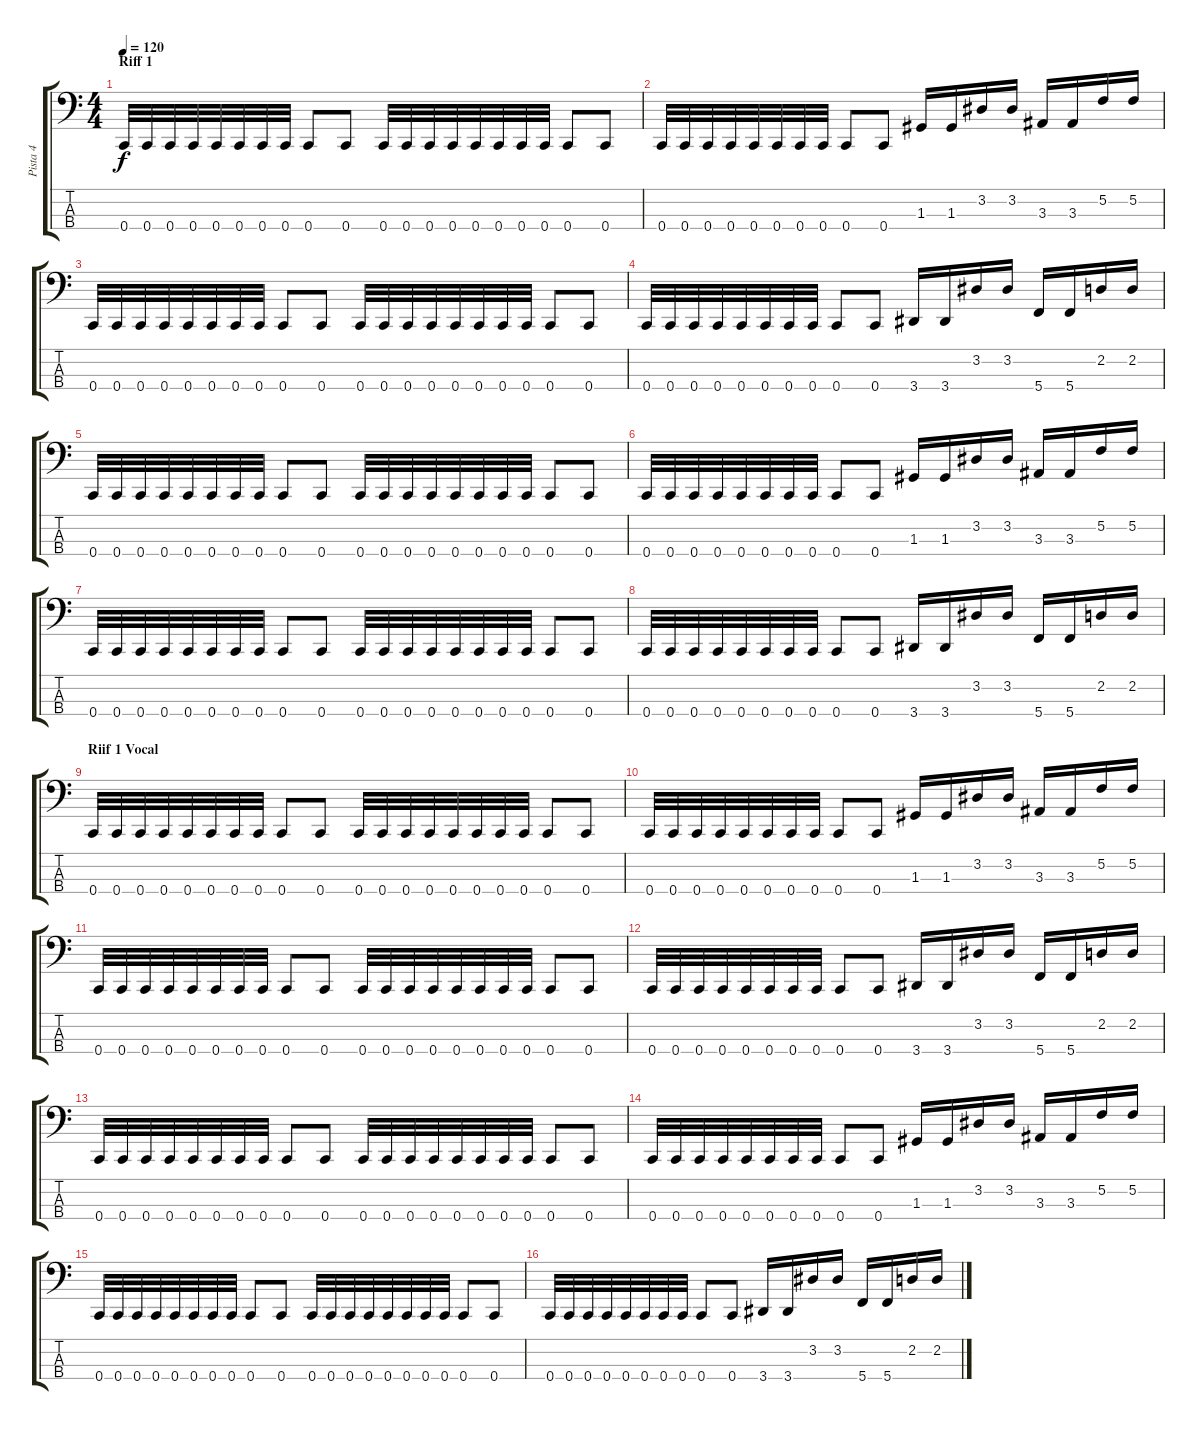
\track ("Pista 4" "Pista 4") {instrument electricbasspick}
\staff {score tabs}
\tuning (F2 C2 G1 C1) {hide}
\ts (4 4)
\section ("" "Riff 1")
\tempo 120
\clef f4
\ks c
0.4.32{dy f} 0.4.32 0.4.32 0.4.32 0.4.32 0.4.32 0.4.32 0.4.32 0.4.8 0.4.8 0.4.32 0.4.32 0.4.32 0.4.32 0.4.32 0.4.32 0.4.32 0.4.32 0.4.8 0.4.8 |
0.4.32 0.4.32 0.4.32 0.4.32 0.4.32 0.4.32 0.4.32 0.4.32 0.4.8 0.4.8 1.3.16 1.3.16 3.2.16 3.2.16 3.3.16 3.3.16 5.2.16 5.2.16 |
0.4.32 0.4.32 0.4.32 0.4.32 0.4.32 0.4.32 0.4.32 0.4.32 0.4.8 0.4.8 0.4.32 0.4.32 0.4.32 0.4.32 0.4.32 0.4.32 0.4.32 0.4.32 0.4.8 0.4.8 |
0.4.32 0.4.32 0.4.32 0.4.32 0.4.32 0.4.32 0.4.32 0.4.32 0.4.8 0.4.8 3.4.16 3.4.16 3.2.16 3.2.16 5.4.16 5.4.16 2.2.16 2.2.16 |
0.4.32 0.4.32 0.4.32 0.4.32 0.4.32 0.4.32 0.4.32 0.4.32 0.4.8 0.4.8 0.4.32 0.4.32 0.4.32 0.4.32 0.4.32 0.4.32 0.4.32 0.4.32 0.4.8 0.4.8 |
0.4.32 0.4.32 0.4.32 0.4.32 0.4.32 0.4.32 0.4.32 0.4.32 0.4.8 0.4.8 1.3.16 1.3.16 3.2.16 3.2.16 3.3.16 3.3.16 5.2.16 5.2.16 |
0.4.32 0.4.32 0.4.32 0.4.32 0.4.32 0.4.32 0.4.32 0.4.32 0.4.8 0.4.8 0.4.32 0.4.32 0.4.32 0.4.32 0.4.32 0.4.32 0.4.32 0.4.32 0.4.8 0.4.8 |
0.4.32 0.4.32 0.4.32 0.4.32 0.4.32 0.4.32 0.4.32 0.4.32 0.4.8 0.4.8 3.4.16 3.4.16 3.2.16 3.2.16 5.4.16 5.4.16 2.2.16 2.2.16 |
\section ("" "Riif 1 Vocal")
0.4.32 0.4.32 0.4.32 0.4.32 0.4.32 0.4.32 0.4.32 0.4.32 0.4.8 0.4.8 0.4.32 0.4.32 0.4.32 0.4.32 0.4.32 0.4.32 0.4.32 0.4.32 0.4.8 0.4.8 |
0.4.32 0.4.32 0.4.32 0.4.32 0.4.32 0.4.32 0.4.32 0.4.32 0.4.8 0.4.8 1.3.16 1.3.16 3.2.16 3.2.16 3.3.16 3.3.16 5.2.16 5.2.16 |
0.4.32 0.4.32 0.4.32 0.4.32 0.4.32 0.4.32 0.4.32 0.4.32 0.4.8 0.4.8 0.4.32 0.4.32 0.4.32 0.4.32 0.4.32 0.4.32 0.4.32 0.4.32 0.4.8 0.4.8 |
0.4.32 0.4.32 0.4.32 0.4.32 0.4.32 0.4.32 0.4.32 0.4.32 0.4.8 0.4.8 3.4.16 3.4.16 3.2.16 3.2.16 5.4.16 5.4.16 2.2.16 2.2.16 |
0.4.32 0.4.32 0.4.32 0.4.32 0.4.32 0.4.32 0.4.32 0.4.32 0.4.8 0.4.8 0.4.32 0.4.32 0.4.32 0.4.32 0.4.32 0.4.32 0.4.32 0.4.32 0.4.8 0.4.8 |
0.4.32 0.4.32 0.4.32 0.4.32 0.4.32 0.4.32 0.4.32 0.4.32 0.4.8 0.4.8 1.3.16 1.3.16 3.2.16 3.2.16 3.3.16 3.3.16 5.2.16 5.2.16 |
0.4.32 0.4.32 0.4.32 0.4.32 0.4.32 0.4.32 0.4.32 0.4.32 0.4.8 0.4.8 0.4.32 0.4.32 0.4.32 0.4.32 0.4.32 0.4.32 0.4.32 0.4.32 0.4.8 0.4.8 |
0.4.32 0.4.32 0.4.32 0.4.32 0.4.32 0.4.32 0.4.32 0.4.32 0.4.8 0.4.8 3.4.16 3.4.16 3.2.16 3.2.16 5.4.16 5.4.16 2.2.16 2.2.16
